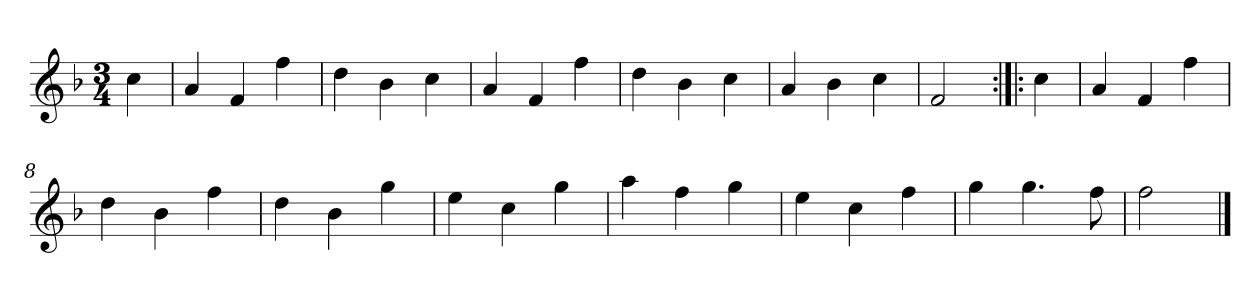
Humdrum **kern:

**kern
*part1
*staff1
*clefG2
*k[b-]
*F:
*M3/4
*MM120
=
4cc
=1
4a
4f
4ff
=2
4dd
4b-
4cc
=3
4a
4f
4ff
=4
4dd
4b-
4cc
=5
4a
4b-
4cc
=6
2f
=:|!|:
4cc
=7
4a
4f
4ff
=8
4dd
4b-
4ff
=9
4dd
4b-
4gg
=10
4ee
4cc
4gg
=11
4aa
4ff
4gg
=12
4ee
4cc
4ff
=13
4gg
4.gg
8ff
=14
2ff
==
*-
